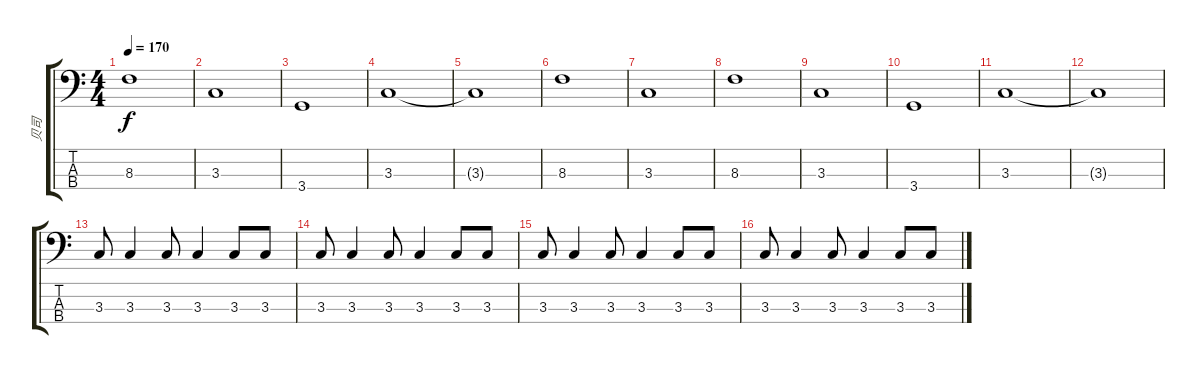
\track ("贝司" "贝司") {instrument electricbassfinger}
\staff {score tabs}
\tuning (G2 D2 A1 E1) {hide}
\ts (4 4)
\tempo 170
\clef f4
\ks c
8.3.1{dy f} |
3.3.1 |
3.4.1 |
3.3.1 |
3.3{t}.1 |
8.3.1 |
3.3.1 |
8.3.1 |
3.3.1 |
3.4.1 |
3.3.1 |
3.3{t}.1 |
3.3.8 3.3.4 3.3.8 3.3.4 3.3.8 3.3.8 |
3.3.8 3.3.4 3.3.8 3.3.4 3.3.8 3.3.8 |
3.3.8 3.3.4 3.3.8 3.3.4 3.3.8 3.3.8 |
3.3.8 3.3.4 3.3.8 3.3.4 3.3.8 3.3.8
